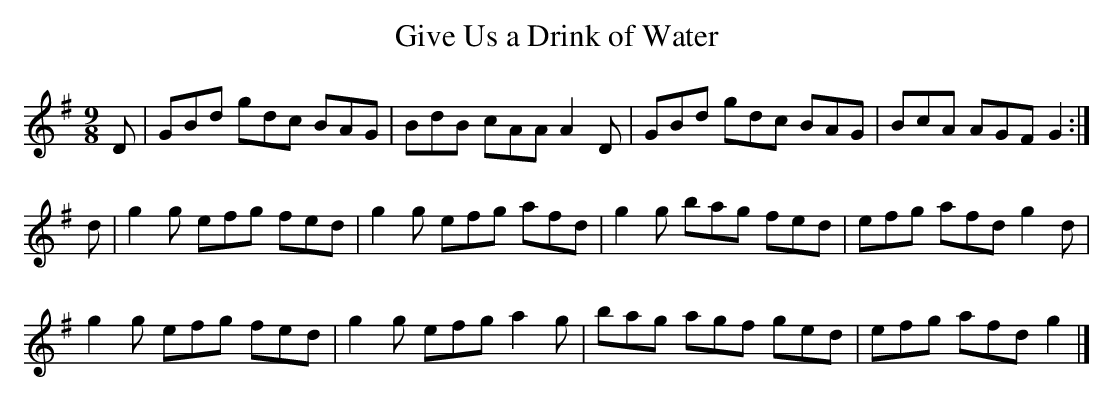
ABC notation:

X:1
T:Give Us a Drink of Water
M:9/8
L:1/8
K:G
D|GBd gdc BAG|BdB cAA A2D|GBd gdc BAG|BcA AGF G2:|]
d|g2g efg fed|g2g efg afd|g2g bag fed|efg afd g2d|
g2g efg fed|g2g efg a2g|bag agf ged|efg afd g2|]
